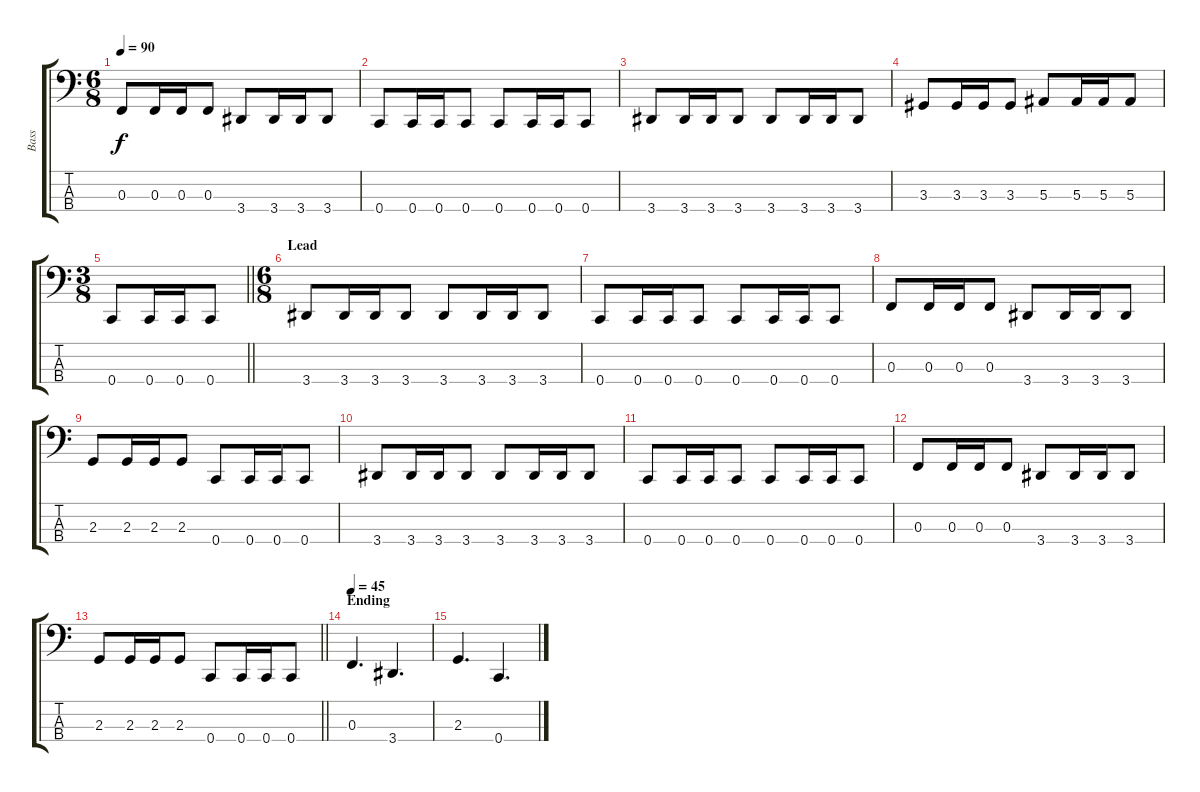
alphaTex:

\track ("Bass" "Bass") {instrument electricbassfinger}
\staff {score tabs}
\tuning (Eb2 Bb1 F1 C1) {hide}
\ts (6 8)
\tempo 90
\clef f4
\ks c
0.3.8{dy f} 0.3.16 0.3.16 0.3.8 3.4.8 3.4.16 3.4.16 3.4.8 |
0.4.8 0.4.16 0.4.16 0.4.8 0.4.8 0.4.16 0.4.16 0.4.8 |
3.4.8 3.4.16 3.4.16 3.4.8 3.4.8 3.4.16 3.4.16 3.4.8 |
3.3.8 3.3.16 3.3.16 3.3.8 5.3.8 5.3.16 5.3.16 5.3.8 |
\ts (3 8)
\barLineRight lightlight
0.4.8 0.4.16 0.4.16 0.4.8 |
\ts (6 8)
\section ("" "Lead")
3.4.8 3.4.16 3.4.16 3.4.8 3.4.8 3.4.16 3.4.16 3.4.8 |
0.4.8 0.4.16 0.4.16 0.4.8 0.4.8 0.4.16 0.4.16 0.4.8 |
0.3.8 0.3.16 0.3.16 0.3.8 3.4.8 3.4.16 3.4.16 3.4.8 |
2.3.8 2.3.16 2.3.16 2.3.8 0.4.8 0.4.16 0.4.16 0.4.8 |
3.4.8 3.4.16 3.4.16 3.4.8 3.4.8 3.4.16 3.4.16 3.4.8 |
0.4.8 0.4.16 0.4.16 0.4.8 0.4.8 0.4.16 0.4.16 0.4.8 |
0.3.8 0.3.16 0.3.16 0.3.8 3.4.8 3.4.16 3.4.16 3.4.8 |
\barLineRight lightlight
2.3.8 2.3.16 2.3.16 2.3.8 0.4.8 0.4.16 0.4.16 0.4.8 |
\section ("" "Ending")
\tempo 45
0.3.4{d} 3.4.4{d} |
2.3.4{d} 0.4.4{d}
